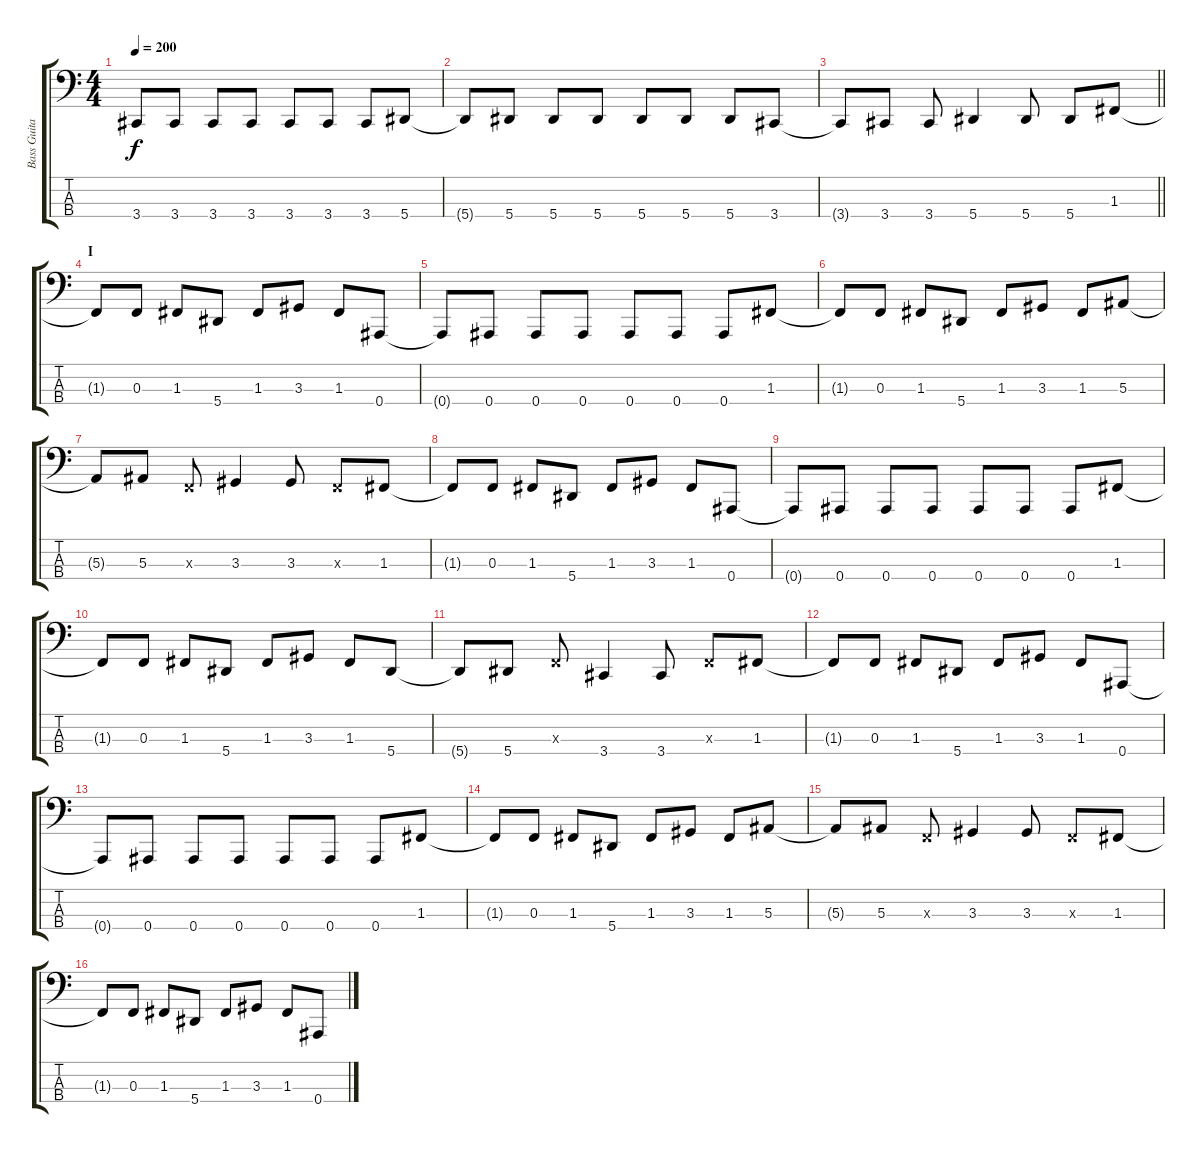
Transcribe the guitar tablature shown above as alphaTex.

\track ("Bass Guitar: John Kis Gyevi" "Bass Guita") {instrument electricbasspick}
\staff {score tabs}
\tuning (Eb2 Bb1 F1 Bb0) {hide}
\ts (4 4)
\tempo 200
\clef f4
\ks c
3.4{t}.8{dy f} 3.4.8 3.4.8 3.4.8 3.4.8 3.4.8 3.4.8 5.4.8 |
5.4{t}.8 5.4.8 5.4.8 5.4.8 5.4.8 5.4.8 5.4.8 3.4.8 |
\barLineRight lightlight
3.4{t}.8 3.4.8 3.4.8 5.4.4 5.4.8 5.4.8 1.3.8 |
\section ("" "I")
1.3{t}.8 0.3.8 1.3.8 5.4.8 1.3.8 3.3.8 1.3.8 0.4.8 |
0.4{t}.8 0.4.8 0.4.8 0.4.8 0.4.8 0.4.8 0.4.8 1.3.8 |
1.3{t}.8 0.3.8 1.3.8 5.4.8 1.3.8 3.3.8 1.3.8 5.3.8 |
5.3{t}.8 5.3.8 0.3{x}.8 3.3.4 3.3.8 0.3{x}.8 1.3.8 |
1.3{t}.8 0.3.8 1.3.8 5.4.8 1.3.8 3.3.8 1.3.8 0.4.8 |
0.4{t}.8 0.4.8 0.4.8 0.4.8 0.4.8 0.4.8 0.4.8 1.3.8 |
1.3{t}.8 0.3.8 1.3.8 5.4.8 1.3.8 3.3.8 1.3.8 5.4.8 |
5.4{t}.8 5.4.8 0.3{x}.8 3.4.4 3.4.8 0.3{x}.8 1.3.8 |
1.3{t}.8 0.3.8 1.3.8 5.4.8 1.3.8 3.3.8 1.3.8 0.4.8 |
0.4{t}.8 0.4.8 0.4.8 0.4.8 0.4.8 0.4.8 0.4.8 1.3.8 |
1.3{t}.8 0.3.8 1.3.8 5.4.8 1.3.8 3.3.8 1.3.8 5.3.8 |
5.3{t}.8 5.3.8 0.3{x}.8 3.3.4 3.3.8 0.3{x}.8 1.3.8 |
1.3{t}.8 0.3.8 1.3.8 5.4.8 1.3.8 3.3.8 1.3.8 0.4.8
